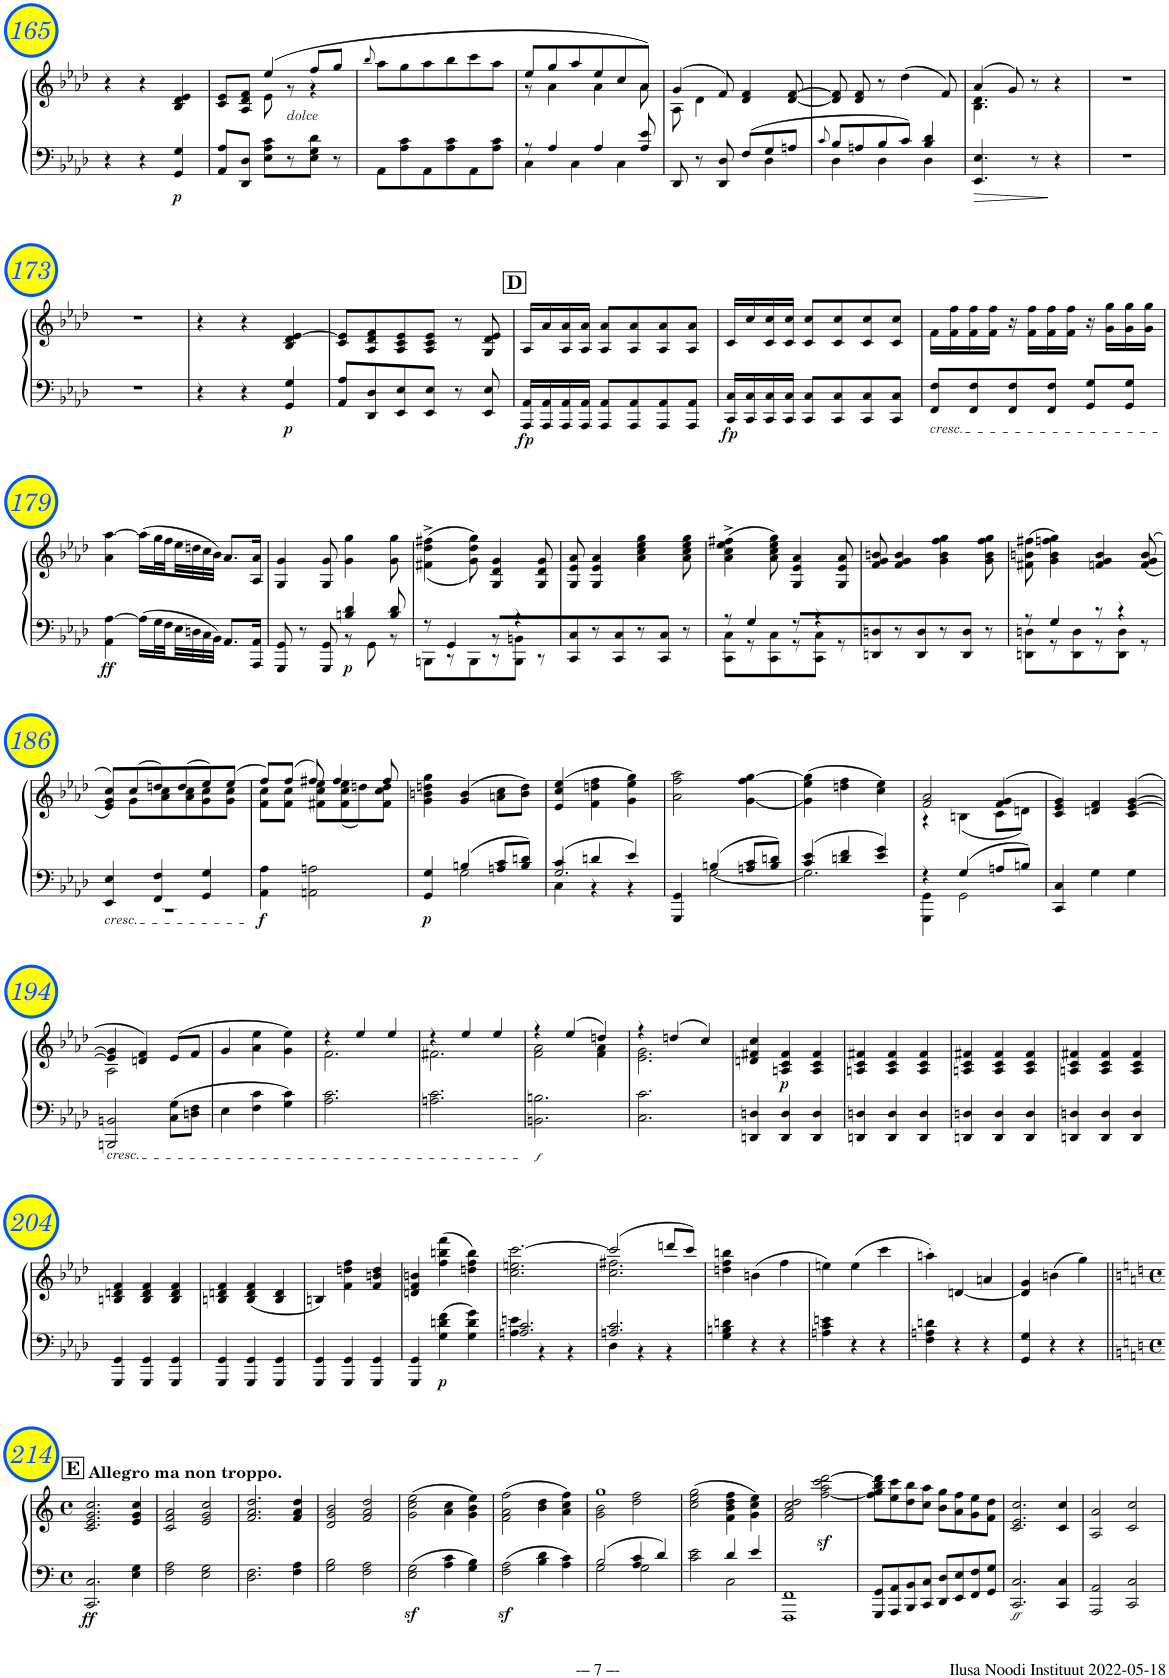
**kern	**kern	**dynam
*part1	*part1	*part1
*staff2	*staff1	*staff1/2
*I"Piano	*	*
*I'Pno	*	*
!!LO:PB:g=z
*clefF4	*clefG2	*
*k[b-e-a-d-]	*k[b-e-a-d-]	*
*M3/4	*M3/4	*
=165	=165	=165
4r	4r	.
4r	4r	.
!	!	!LO:DY:b=2
4GG/ 4G/	4B-/ 4d-/ 4e-/	p
=166	=166	=166
*	*^	*
8AA-/ 8A-/L	8c/ 8e-/L	4ryy	.
8DD-/ 8D-/J	8A-/ 8d-/ 8f/J	.	.
8E-\ 8A-\ 8c\L	(4ee-/	8e-\	.
!	!	!LO:TX:b:i:t=dolce	!
8r	.	8r	.
8E-\ 8G\ 8d-\J	8ff/L	4r	.
8r	8gg/J	.	.
*	*v	*v	*
=167	=167	=167
.	8qbb-/	.
8AA-\L	8aa-\L	.
8A-\ 8c\	8gg\	.
8AA-\	8aa-\	.
8A-\ 8c\	8bb-\	.
8AA-\	8ccc\	.
8A-\ 8c\J	8aa-\J	.
=168	=168	=168
*^	*^	*
8r	4C\	8ee-/L	8r	.
4A-/	.	8gg/	4a-\	.
.	4C\	8aa-/	.	.
4A-/	.	8ee-/	4a-\	.
.	4C\	8cc/	.	.
8A-/ 8e-/	.	8a-/J)	8a-\	.
=169	=169	=169	=169	=169
8DD-/	2ryy	(4g/	8A-\	.
8r	.	.	4d-\	.
8DD-/ 8D-/	.	8f/)	.	.
8F/L	.	4d-/ 4f/	4.ryy	.
8G/	4D-\	.	.	.
8An/J	.	[8d-/ [8f/	.	.
*	*	*v	*v	*
=170	=170	=170	=170
8qc/	.	.	.
8B-/L	4D-\	8d-/] 8f/]	.
8An/	.	8d-/ 8f/	.
8B-/	4D-\	8r	.
8c/J	.	(4dd-\	.
4B-/ 4d-/	4D-\	.	.
.	.	8f/)	.
*v	*v	*	*
=171	=171	=171
*	*^	*
4.EE-/ 4.E-/	(4a-/	4.B-\ 4.d-\	.
.	8g/)	.	.
8r	8r	4.ryy	.
4r	4r	.	.
*	*v	*v	*
=172	=172	=172
2.r	2.r	.
!!LO:LB:g=z
=173	=173	=173
2.r	2.r	.
=174	=174	=174
4r	4r	.
4r	4r	.
!	!	!LO:DY:b=2
4GG/ 4G/	4B-/ 4d-/ [4e-/	p
=175	=175	=175
8AA-/ 8A-/L	8c/ 8e-/]L	.
8DD-/ 8D-/	8A-/ 8d-/ 8f/	.
8EE-/ 8E-/	8A-/ 8c/ 8e-/	.
8EE-/ 8E-/J	8A-/ 8c/ 8e-/J	.
8r	8r	.
8EE-/ 8E-/	8G/ 8d-/ 8e-/	.
!!LO:REH:place=s1:a:B:cj:fs=14:t=D
=176	=176	=176
!	!	!LO:DY:b=2
16AAA-/ 16AA-/LL	16A-/LL	fp
16AAA-/ 16AA-/	16a-/	.
16AAA-/ 16AA-/	16A-/ 16a-/	.
16AAA-/ 16AA-/JJ	16A-/ 16a-/JJ	.
8AAA-/ 8AA-/L	8A-/ 8a-/L	.
8AAA-/ 8AA-/	8A-/ 8a-/	.
8AAA-/ 8AA-/	8A-/ 8a-/	.
8AAA-/ 8AA-/J	8A-/ 8a-/J	.
=177	=177	=177
!	!	!LO:DY:b=2
16CC/ 16C/LL	16c/LL	fp
16CC/ 16C/	16cc/	.
16CC/ 16C/	16c/ 16cc/	.
16CC/ 16C/JJ	16c/ 16cc/JJ	.
8CC/ 8C/L	8c/ 8cc/L	.
8CC/ 8C/	8c/ 8cc/	.
8CC/ 8C/	8c/ 8cc/	.
8CC/ 8C/J	8c/ 8cc/J	.
=178	=178	=178
!LO:TX:b:i:t=cresc.	!	!
8FF/ 8F/L	16f\LL	.
.	16f\ 16ff\	.
8FF/ 8F/	16f\ 16ff\	.
.	16f\ 16ff\JJ	.
8FF/ 8F/	16r	.
.	16f\ 16ff\LL	.
8FF/ 8F/J	16f\ 16ff\	.
.	16f\ 16ff\JJ	.
8GG/ 8G/L	16r	.
.	16g\ 16gg\LL	.
8GG/ 8G/J	16g\ 16gg\	.
.	16g\ 16gg\JJ	.
!!LO:LB:g=z
=179	=179	=179
!	!	!LO:DY:b=2
4AA-\ [4A-\	4a-\ [4aa-\	ff
16A-\LL]	(16aa-\LL]	.
32G\L	32gg\L	.
32F\	32ff\	.
32E-\	32ee-\	.
32Dn\	32ddn\	.
32C\	32cc\	.
32BB-\JJJ	32b-\JJJ)	.
8.AA-/L	8.a-/L	.
16AAA-/ 16AA-/Jk	16A-/ 16a-/Jk	.
=180	=180	=180
*^	*	*
8GGG/ 8GG/	4.ryy	4G/ 4g/	.
8r	.	.	.
8GGG/ 8GG/	.	8G/ 8g/	.
!	!	!	!LO:DY:b=2
4Bn/ 4d-/	8r	4g\ 4gg\	p
.	8GG\	.	.
8B/ 8d-/	8r	8g\ 8gg\	.
=181	=181	=181	=181
8r	8BBBn\L	((<4f#X\^ 4dd-\^ 4ff#X\^	.
4GG/	8r	.	.
.	8BBB\	8g\ 8dd-\ 8gg\))	.
8r	8r	4G/ 4d-/ 4g/	.
4r	8BBB\ 8BBn\J	.	.
.	8r	8G/ 8d-/ 8g/	.
*v	*v	*	*
=182	=182	=182
8CC/ 8C/L	8G/ 8e-/ 8a-/	.
8r	4G/ 4e-/ 4a-/	.
8CC/ 8C/	.	.
8r	4a-\ 4cc\ 4ee-\ 4gg\	.
8CC/ 8C/J	.	.
8r	8a-\ 8cc\ 8ee-\ 8gg\	.
=183	=183	=183
*^	*	*
8r	8CC\ 8C\L	(4a-\^ 4cc\^ 4ee-\^ 4ff#X\^	.
4G/	8r	.	.
.	8CC\ 8C\	8a-\ 8cc\ 8ee-\ 8gg\)	.
8r	8r	4G/ 4e-/ 4a-/	.
4r	8CC\ 8C\J	.	.
.	8r	8G/ 8e-/ 8a-/	.
*v	*v	*	*
=184	=184	=184
8DDn/ 8Dn/L	8f/ 8g/ 8bn/	.
8r	4f/ 4g/ 4b/	.
8DD/ 8D/	.	.
8r	4g\ 4b\ 4ff\ 4gg\	.
8DD/ 8D/J	.	.
8r	8g\ 8b\ 8ff\ 8gg\	.
=185	=185	=185
*^	*	*
8r	8DDn\ 8Dn\L	(8f#X\ 8bn\ 8ff#X\	.
4G/	8r	4g\ 4b\ 4ffn\ 4gg\)	.
.	8DD\ 8D\	.	.
8r	8r	4fn/ 4g/ 4b/	.
4r	8DD\ 8D\J	.	.
.	8r	((>8f/ 8g/ 8b/	.
!!LO:LB:g=z
=186	=186	=186	=186
*	*	*^	*
!LO:TX:b:i:t=cresc.	!	!	!	!
4EE-/ 4E-/	2.r	8e-/ 8g/ 8cc/L))	8ryy	.
.	.	(8cc/	8g\L	.
4FF/ 4F/	.	8ddn/)	8a-\ 8cc\	.
.	.	(8dd/	8a-\ 8cc\	.
4GG/ 4G/	.	8ee-/)	8g\ 8cc\	.
.	.	(8ee-/J	8g\ 8cc\J	.
*v	*v	*	*	*
=187	=187	=187	=187
!	!	!	!LO:DY:b=2
4AA-\ 4A-\	8ff/L)	8f\ 8cc\L	f
.	(8ff/J	8f\ 8cc\J	.
2AAn\ 2An\	8ff#X/)	8f#X\ 8cc\ 8ee-\L	.
.	4ff#/	(8f#\ 8cc\ 8ee-\	.
.	.	8ddn\)	.
.	8ff#/	8f#\ 8cc\ 8dd\J	.
=188	=188	=188	=188
*^	*	*	*
!	!	!	!	!LO:DY:b=2
*	*	*v	*v	*
4GG/ 4G/	4ryy	4g\ 4bn\ 4ddn\ 4gg\	p
4Bn/	2G\	(4g/ 4b/	.
8An/ 8c/L	.	8an\ 8cc\L	.
8B/ 8dn/J	.	8b\ 8dd\J)	.
=189	=189	=189	=189
*	*^	*	*
4c/	2.G/	4C\	(4e-/ 4cc/ 4ee-/	.
4dn/	.	4r	4f\ 4ddn\ 4ff\	.
4e-/	.	4r	4g\ 4ee-\ 4gg\)	.
*	*v	*v	*	*
=190	=190	=190	=190
4GGG/ 4GG/	4ryy	2a-\ 2ff\ 2aa-\	.
4Bn/	[2G\	.	.
8An/ 8c/L	.	[4g\ 4ff\ [4gg\	.
8B/ 8dn/J	.	.	.
=191	=191	=191	=191
4c/ 4e-/	2.G\]	(4g\] 4ee-\ 4gg\]	.
4dn/ 4f/	.	4ddn\ 4ff\	.
4e-/ 4g/	.	4cc\ 4ee-\)	.
=192	=192	=192	=192
*	*	*^	*
4r	4GGG\ 4GG\	2f/ 2a-/	4r	.
4G/	2GG\	.	(4Bn\	.
8An/L	.	(4f/ 4g/	8c\L	.
8Bn/J	.	.	8dn\J)	.
*v	*v	*	*	*
*	*v	*v	*
=193	=193	=193
4CC/ 4C/	4c/ 4e-/ 4g/)	.
4G\	4dn/ 4f/	.
4G\	(>4c/ [4e-/ [4g/	.
!!LO:LB:g=z
=194	=194	=194
*	*^	*
!LO:TX:b:i:t=cresc.	!	!	!
2BBBn/ 2BBn/	4e-/] 4g/]	2A-\	.
.	4dn/ 4f/)	.	.
8C\ 8G\L	(8e-/L	4ryy	.
8Dn\ 8F\J	8f/J	.	.
*	*v	*v	*
=195	=195	=195
4E-\	4g/	.
4F\ 4c\	4a-\ 4ee-\	.
4G\ 4c\	4g\ 4ee-\)	.
=196	=196	=196
*	*^	*
2.A-\ 2.c\	4r	2.f\	.
.	4ee-/	.	.
.	4ee-/	.	.
=197	=197	=197	=197
2.An\ 2.c\	4r	2.f#X\	.
.	4ee-/	.	.
.	4ee-/	.	.
=198	=198	=198	=198
!	!	!	!LO:DY:b=2
2.BBn\ 2.Bn\	4r	2f\ 2a-\	f
.	(4ee-/	.	.
.	4ddn/)	4f\ 4a-\	.
=199	=199	=199	=199
2.C\ 2.c\	4r	2.e-\ 2.g\	.
.	(4ddn/	.	.
.	4cc/)	.	.
*	*v	*v	*
=200	=200	=200
4DDn/ 4Dn/	4dn/ 4f#X/ 4cc/	.
!	!	!LO:DY:b
4DD/ 4D/	4An/ 4c/ 4f#/	p
4DD/ 4D/	4A/ 4c/ 4f#/	.
=201	=201	=201
4DDn/ 4Dn/	4An/ 4c/ 4f#X/	.
4DD/ 4D/	4A/ 4c/ 4f#/	.
4DD/ 4D/	4A/ 4c/ 4f#/	.
=202	=202	=202
4DDn/ 4Dn/	4An/ 4c/ 4f#X/	.
4DD/ 4D/	4A/ 4c/ 4f#/	.
4DD/ 4D/	4A/ 4c/ 4f#/	.
=203	=203	=203
4DDn/ 4Dn/	4An/ 4c/ 4f#X/	.
4DD/ 4D/	4A/ 4c/ 4f#/	.
4DD/ 4D/	4A/ 4c/ 4f#/	.
!!LO:LB:g=z
=204	=204	=204
4GGG/ 4GG/	4Bn/ 4dn/ 4f/	.
4GGG/ 4GG/	4B/ 4d/ 4f/	.
4GGG/ 4GG/	4B/ 4d/ 4f/	.
=205	=205	=205
4GGG/ 4GG/	4Bn/ 4dn/ 4f/	.
4GGG/ 4GG/	(4B/ 4d/ 4f/	.
4GGG/ 4GG/	4B/ 4d/	.
=206	=206	=206
4GGG/ 4GG/	4Bn/)	.
4GGG/ 4GG/	4f\ 4ddn\ 4ff\	.
4GGG/ 4GG/	4f/ 4bn/ 4dd/	.
=207	=207	=207
4GGG/ 4GG/	4dn/ 4f/ 4bn/	.
!	!	!LO:DY:b=2
4G\ 4dn\ 4f\	(4ff\ 4bbn\ 4fff\	p
4G\ 4d\ 4g\	4ddn\ 4ff\ 4bb\)	.
=208	=208	=208
*^	*	*
2.An/ 2.c/	4A\ 4en\	2.cc\ 2.een\ [>2.ccc\	.
.	4r	.	.
.	4r	.	.
=209	=209	=209	=209
*	*	*^	*
2.An/ 2.c/	4D-\	(2ccc/]	2.cc\ 2.ff#X\	.
.	4r	.	.	.
.	4r	8dddn/L	.	.
.	.	8ccc/J)	.	.
*v	*v	*	*	*
*	*v	*v	*
=210	=210	=210
4G\ 4Bn\ 4dn\	4ddn\ 4ff\ 4bbn\	.
4r	(4bn\	.
4r	4ff\	.
=211	=211	=211
4An\ 4c\ 4en\	4een\)	.
4r	(4ee\	.
4r	4ccc\	.
=212	=212	=212
4F\ 4An\ 4dn\	4aan'\)	.
4r	[4dn/	.
4r	4an/	.
=213	=213	=213
4GG/ 4G/	4d/] 4g/	.
4r	(4bn\	.
4r	4gg\)	.
!!LO:LB:g=z
=214||	=214||	=214||
!!LO:REH:place=s1:a:B:cj:fs=14:t=E
*k[]	*k[]	*
*M4/4	*M4/4	*
*met(c)	*met(c)	*
!	!LO:TX:a:B:t=Allegro ma non troppo.	!
!	!	!LO:DY:b=2
2.CC/ 2.C/	2.c/ 2.e/ 2.g/ 2.cc/	ff
4E\ 4G\	4e/ 4g/ 4cc/	.
=215	=215	=215
2F\ 2A\	2c/ 2f/ 2a/	.
2E\ 2G\	2e/ 2g/ 2cc/	.
=216	=216	=216
2.D\ 2.F\	2.f/ 2.a/ 2.dd/	.
4F\ 4A\	4f/ 4a/ 4dd/	.
=217	=217	=217
2G\ 2B\	2d/ 2g/ 2b/	.
2F\ 2A\	2f/ 2a/ 2dd/	.
=218	=218	=218
2E\z< 2G\z<	(2g\ 2cc\ 2ee\	.
4A\ 4c\	4a\ 4cc\	.
4G\ 4B\	4g\ 4b\ 4ee\)	.
=219	=219	=219
2F\z< 2A\z<	(2f\ 2a\ 2ff\	.
4B\ 4d\	4b\ 4dd\	.
4A\ 4c\	4a\ 4cc\ 4ff\)	.
=220	=220	=220
*^	*^	*
2B/	2G\	1gg	2g\ 2b\	.
4A/ 4c/	2G\	.	2dd\ 2ff\	.
4d/	.	.	.	.
*	*	*v	*v	*
=221	=221	=221	=221
2c\ 2e\	2ryy	(2cc\ 2ee\ 2gg\	.
4d/	2C\	4f\ 4b\ 4dd\ 4ff\	.
4e/	.	4g\ 4cc\ 4ee\)	.
*v	*v	*	*
=222	=222	=222
1FFF 1FF	2f/ 2a/ 2cc/ 2dd/	.
.	[2ff\z< 2aa\z< 2ccc\z< [2ddd\z<	.
=223	=223	=223
8GGG/ 8GG/L	8ff\] 8gg\ 8bb\ 8ddd\]L	.
8AAA/ 8AA/	8ee\ 8ccc\	.
8BBB/ 8BB/	8dd\ 8bb\	.
8CC/ 8C/J	8cc\ 8aa\J	.
8DD/ 8D/L	8b\ 8gg\L	.
8EE/ 8E/	8a\ 8ff\	.
8FF/ 8F/	8g\ 8ee\	.
8GG/ 8G/J	8f\ 8dd\J	.
=224	=224	=224
!	!	!LO:DY:b=2
2.CC/ 2.C/	2.c/ 2.e/ 2.cc/	ff
4CC/ 4C/	4c/ 4cc/	.
=225	=225	=225
2AAA/ 2AA/	2A/ 2a/	.
2CC/ 2C/	2c/ 2cc/	.
=	=	=
*-	*-	*-
